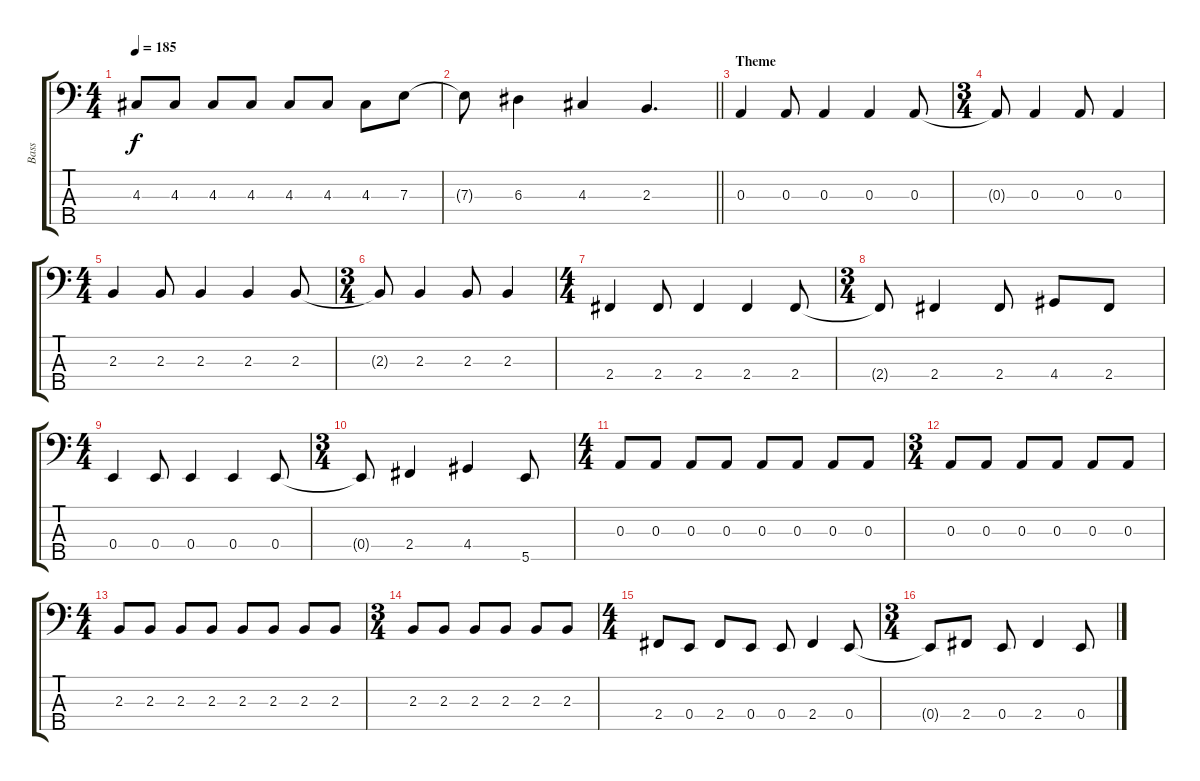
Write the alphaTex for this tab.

\track ("Bass" "Bass") {instrument electricbassfinger}
\staff {score tabs}
\tuning (G2 D2 A1 E1 B0) {hide}
\ts (4 4)
\tempo 185
\clef f4
\ks c
4.3.8{dy f} 4.3.8 4.3.8 4.3.8 4.3.8 4.3.8 4.3.8 7.3.8 |
\barLineRight lightlight
7.3{t}.8 6.3.4 4.3.4 2.3.4{d} |
\section ("" "Theme")
0.3.4 0.3.8 0.3.4 0.3.4 0.3.8 |
\ts (3 4)
0.3{t}.8 0.3.4 0.3.8 0.3.4 |
\ts (4 4)
2.3.4 2.3.8 2.3.4 2.3.4 2.3.8 |
\ts (3 4)
2.3{t}.8 2.3.4 2.3.8 2.3.4 |
\ts (4 4)
2.4.4 2.4.8 2.4.4 2.4.4 2.4.8 |
\ts (3 4)
2.4{t}.8 2.4.4 2.4.8 4.4.8 2.4.8 |
\ts (4 4)
0.4.4 0.4.8 0.4.4 0.4.4 0.4.8 |
\ts (3 4)
0.4{t}.8 2.4.4 4.4.4 5.5.8 |
\ts (4 4)
0.3.8 0.3.8 0.3.8 0.3.8 0.3.8 0.3.8 0.3.8 0.3.8 |
\ts (3 4)
0.3.8 0.3.8 0.3.8 0.3.8 0.3.8 0.3.8 |
\ts (4 4)
2.3.8 2.3.8 2.3.8 2.3.8 2.3.8 2.3.8 2.3.8 2.3.8 |
\ts (3 4)
2.3.8 2.3.8 2.3.8 2.3.8 2.3.8 2.3.8 |
\ts (4 4)
2.4.8 0.4.8 2.4.8 0.4.8 0.4.8 2.4.4 0.4.8 |
\ts (3 4)
0.4{t}.8 2.4.8 0.4.8 2.4.4 0.4.8
